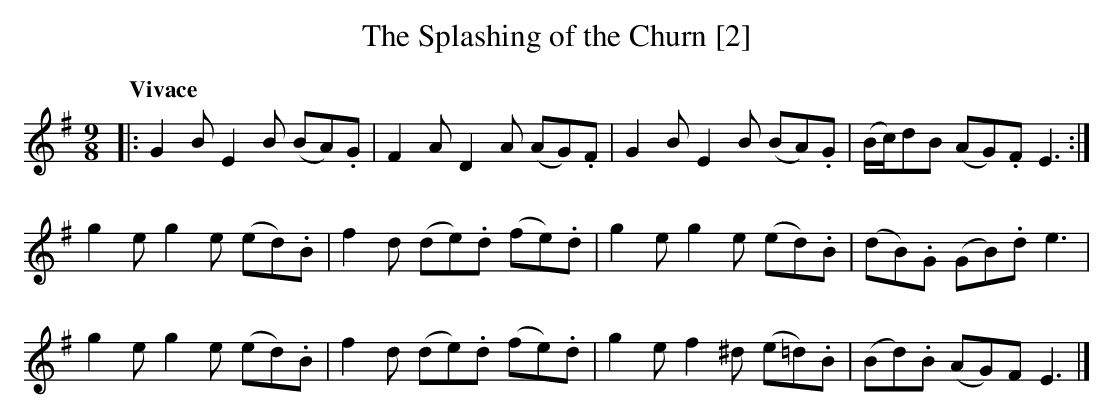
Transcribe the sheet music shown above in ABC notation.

X:1
T:Splashing of the Churn [2], The
M:9/8
L:1/8
Q:"Vivace"
K:Emin
|:G2B E2B (BA).G|F2A D2A (AG).F|G2B E2B (BA).G|(B/c/)dB (AG).F E3:|
g2e g2e (ed).B|f2d (de).d (fe).d|g2e g2e (ed).B|(dB).G (GB).d e3|
g2e g2e (ed).B|f2d (de).d (fe).d|g2e f2^d (e=d).B|(Bd).B (AG)F E3|]
